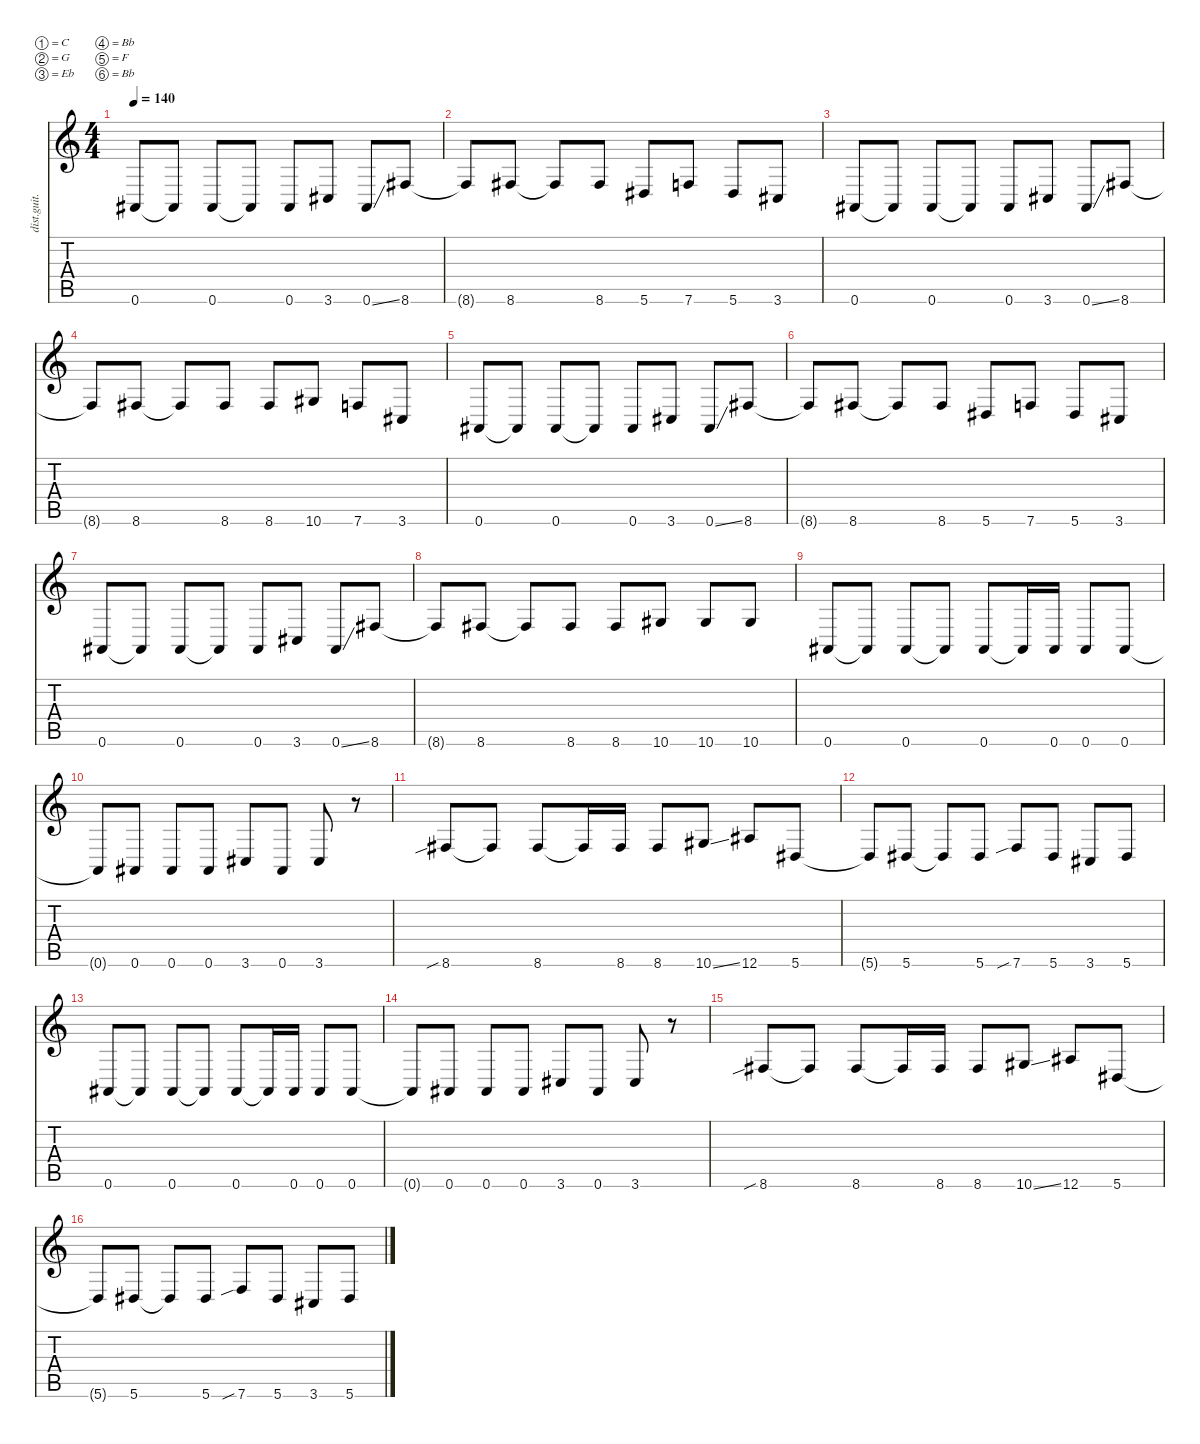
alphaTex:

\defaultSystemsLayout 4
\hideDynamics
\bracketExtendMode nobrackets
\otherSystemsTrackNameOrientation horizontal
\track ("riff" "dist.guit.") {instrument distortionguitar}
\staff {score tabs}
\tuning (C4 G3 Eb3 Bb2 F2 Bb1)
\ts (4 4)
\tempo 140
\clef g2
\ks c
0.6{acc #}.8{dy mf instrument distortionguitar beam Up} 0.6{t acc #}.8{beam Up} 0.6{acc #}.8{beam Up} 0.6{t acc #}.8{beam Up} 0.6{acc #}.8{beam Up} 3.6{acc #}.8{beam Up} 0.6{ss acc #}.8{beam Up} 8.6{acc #}.8{beam Up} |
8.6{t acc #}.8{beam Up} 8.6{acc #}.8{beam Up} 8.6{t acc #}.8{beam Up} 8.6{acc #}.8{beam Up} 5.6{acc #}.8{beam Up} 7.6.8{beam Up} 5.6{acc #}.8{beam Up} 3.6{acc #}.8{beam Up} |
0.6{acc #}.8{beam Up} 0.6{t acc #}.8{beam Up} 0.6{acc #}.8{beam Up} 0.6{t acc #}.8{beam Up} 0.6{acc #}.8{beam Up} 3.6{acc #}.8{beam Up} 0.6{ss acc #}.8{beam Up} 8.6{acc #}.8{beam Up} |
8.6{t acc #}.8{beam Up} 8.6{acc #}.8{beam Up} 8.6{t acc #}.8{beam Up} 8.6{acc #}.8{beam Up} 8.6{acc #}.8{beam Up} 10.6{acc #}.8{beam Up} 7.6.8{beam Up} 3.6{acc #}.8{beam Up} |
0.6{acc #}.8{beam Up} 0.6{t acc #}.8{beam Up} 0.6{acc #}.8{beam Up} 0.6{t acc #}.8{beam Up} 0.6{acc #}.8{beam Up} 3.6{acc #}.8{beam Up} 0.6{ss acc #}.8{beam Up} 8.6{acc #}.8{beam Up} |
8.6{t acc #}.8{beam Up} 8.6{acc #}.8{beam Up} 8.6{t acc #}.8{beam Up} 8.6{acc #}.8{beam Up} 5.6{acc #}.8{beam Up} 7.6.8{beam Up} 5.6{acc #}.8{beam Up} 3.6{acc #}.8{beam Up} |
0.6{acc #}.8{beam Up} 0.6{t acc #}.8{beam Up} 0.6{acc #}.8{beam Up} 0.6{t acc #}.8{beam Up} 0.6{acc #}.8{beam Up} 3.6{acc #}.8{beam Up} 0.6{ss acc #}.8{beam Up} 8.6{acc #}.8{beam Up} |
8.6{t acc #}.8{beam Up} 8.6{acc #}.8{beam Up} 8.6{t acc #}.8{beam Up} 8.6{acc #}.8{beam Up} 8.6{acc #}.8{beam Up} 10.6{acc #}.8{beam Up} 10.6{acc #}.8{beam Up} 10.6{acc #}.8{beam Up} |
0.6{acc #}.8{beam Up} 0.6{t acc #}.8{beam Up} 0.6{acc #}.8{beam Up} 0.6{t acc #}.8{beam Up} 0.6{acc #}.8{beam Up} 0.6{t acc #}.16{beam Up} 0.6{acc #}.16{beam Up} 0.6{acc #}.8{beam Up} 0.6{acc #}.8{beam Up} |
0.6{t acc #}.8{beam Up} 0.6{acc #}.8{beam Up} 0.6{acc #}.8{beam Up} 0.6{acc #}.8{beam Up} 3.6{acc #}.8{beam Up} 0.6{acc #}.8{beam Up} 3.6{acc #}.8{beam Up} r.8{beam Up} |
8.6{sib acc #}.8{beam Up} 8.6{t acc #}.8{beam Up} 8.6{acc #}.8{beam Up} 8.6{t acc #}.16{beam Up} 8.6{acc #}.16{beam Up} 8.6{acc #}.8{beam Up} 10.6{ss acc #}.8{beam Up} 12.6{acc #}.8{beam Up} 5.6{acc #}.8{beam Up} |
5.6{t acc #}.8{beam Up} 5.6{acc #}.8{beam Up} 5.6{t acc #}.8{beam Up} 5.6{acc #}.8{beam Up} 7.6{sib}.8{beam Up} 5.6{acc #}.8{beam Up} 3.6{acc #}.8{beam Up} 5.6{acc #}.8{beam Up} |
0.6{acc #}.8{beam Up} 0.6{t acc #}.8{beam Up} 0.6{acc #}.8{beam Up} 0.6{t acc #}.8{beam Up} 0.6{acc #}.8{beam Up} 0.6{t acc #}.16{beam Up} 0.6{acc #}.16{beam Up} 0.6{acc #}.8{beam Up} 0.6{acc #}.8{beam Up} |
0.6{t acc #}.8{beam Up} 0.6{acc #}.8{beam Up} 0.6{acc #}.8{beam Up} 0.6{acc #}.8{beam Up} 3.6{acc #}.8{beam Up} 0.6{acc #}.8{beam Up} 3.6{acc #}.8{beam Up} r.8{beam Up} |
8.6{sib acc #}.8{beam Up} 8.6{t acc #}.8{beam Up} 8.6{acc #}.8{beam Up} 8.6{t acc #}.16{beam Up} 8.6{acc #}.16{beam Up} 8.6{acc #}.8{beam Up} 10.6{ss acc #}.8{beam Up} 12.6{acc #}.8{beam Up} 5.6{acc #}.8{beam Up} |
5.6{t acc #}.8{beam Up} 5.6{acc #}.8{beam Up} 5.6{t acc #}.8{beam Up} 5.6{acc #}.8{beam Up} 7.6{sib}.8{beam Up} 5.6{acc #}.8{beam Up} 3.6{acc #}.8{beam Up} 5.6{acc #}.8{beam Up}
